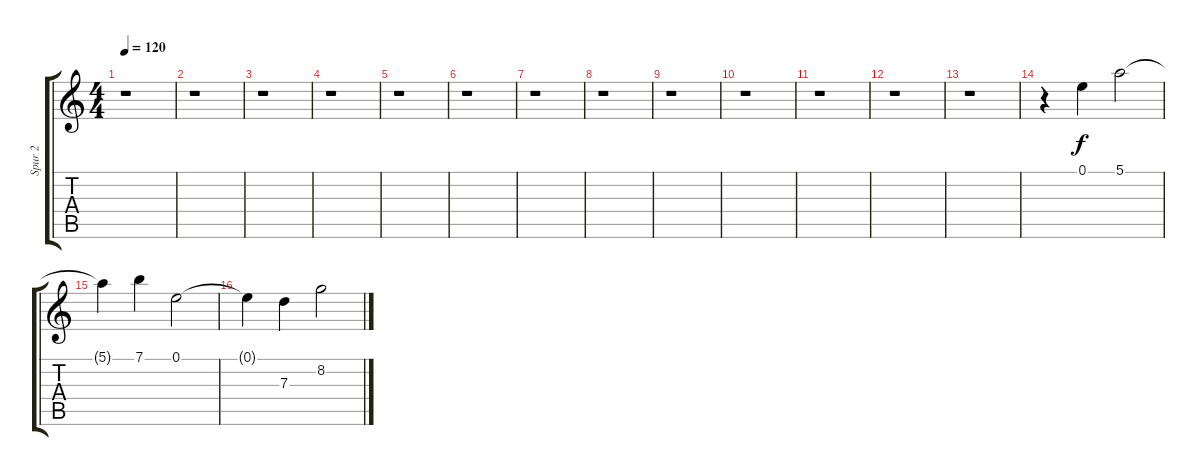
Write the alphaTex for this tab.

\track ("Spur 2" "Spur 2") {instrument electricguitarclean}
\staff {score tabs}
\tuning (E4 B3 G3 D3 A2 E2) {hide}
\ts (4 4)
\tempo 120
\clef g2
\ks c
r.1{dy f} |
r.1 |
r.1 |
r.1 |
r.1 |
r.1 |
r.1 |
r.1 |
r.1 |
r.1 |
r.1 |
r.1 |
r.1 |
r.4 0.1.4 5.1.2 |
5.1{t}.4 7.1.4 0.1.2 |
0.1{t}.4 7.3.4 8.2.2
